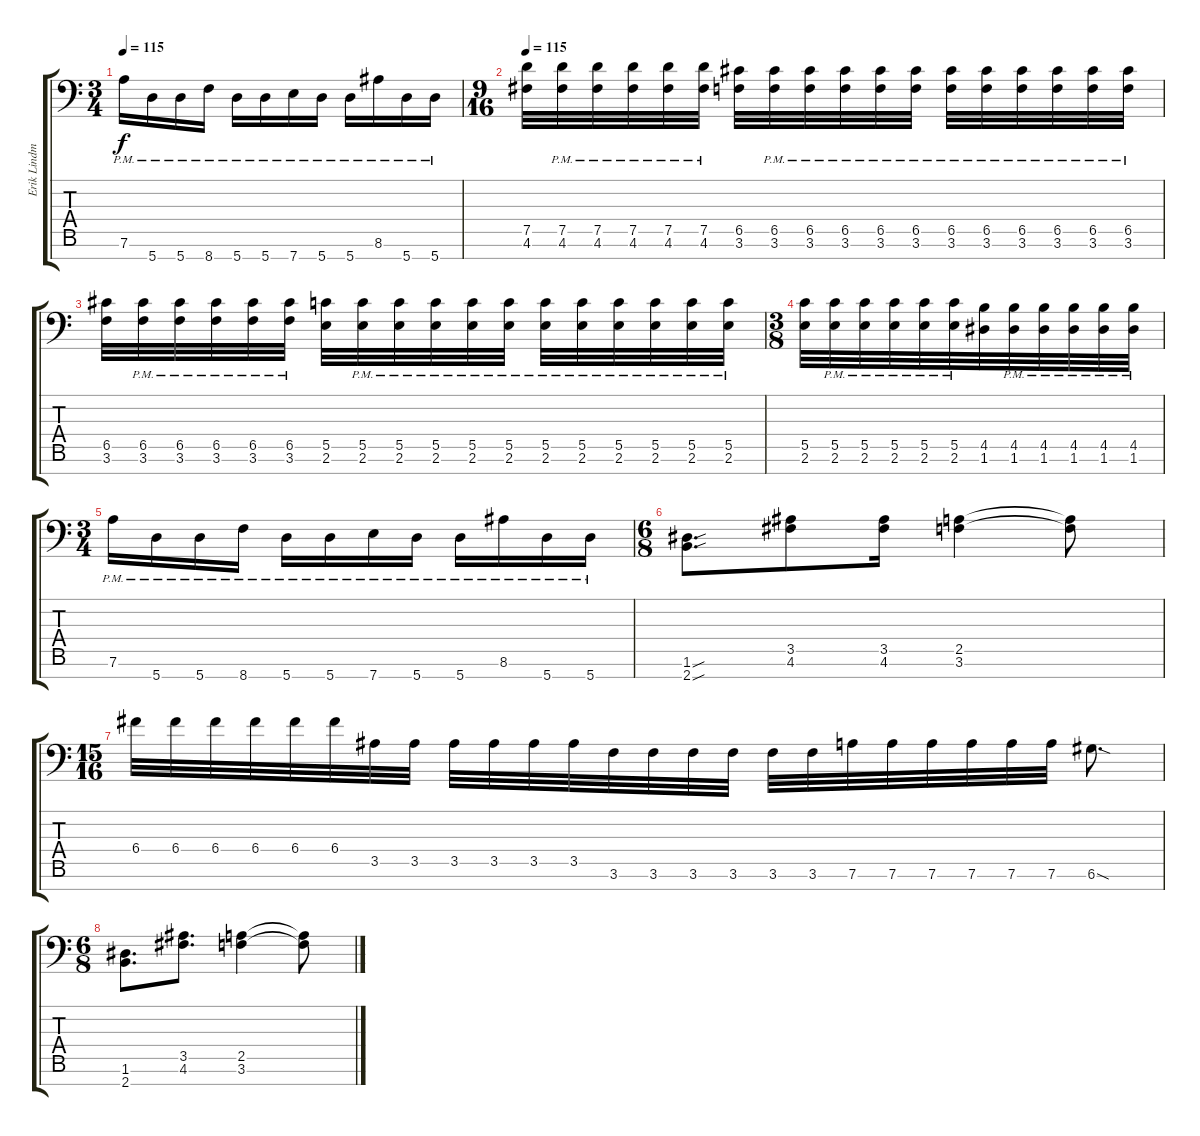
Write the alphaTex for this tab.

\track ("Erik Lindmark" "Erik Lindm") {instrument distortionguitar}
\staff {score tabs}
\tuning (D4 A3 F3 C3 G2 D2 A1) {hide}
\ts (3 4)
\tempo 115
\clef f4
\ks c
7.6{pm}.16{dy f} 5.7{pm}.16 5.7{pm}.16 8.7{pm}.16 5.7{pm}.16 5.7{pm}.16 7.7{pm}.16 5.7{pm}.16 5.7{pm}.16 8.6{pm}.16 5.7{pm}.16 5.7{pm}.16 |
\ts (9 16)
\tempo 115
(7.5 4.6).32 (7.5{pm} 4.6{pm}).32 (7.5{pm} 4.6{pm}).32 (7.5{pm} 4.6{pm}).32 (7.5{pm} 4.6{pm}).32 (7.5{pm} 4.6{pm}).32 (6.5 3.6).32 (6.5{pm} 3.6{pm}).32 (6.5{pm} 3.6{pm}).32 (6.5{pm} 3.6{pm}).32 (6.5{pm} 3.6{pm}).32 (6.5{pm} 3.6{pm}).32 (6.5{pm} 3.6{pm}).32 (6.5{pm} 3.6{pm}).32 (6.5{pm} 3.6{pm}).32 (6.5{pm} 3.6{pm}).32 (6.5{pm} 3.6{pm}).32 (6.5{pm} 3.6{pm}).32 |
(6.5 3.6).32 (6.5{pm} 3.6{pm}).32 (6.5{pm} 3.6{pm}).32 (6.5{pm} 3.6{pm}).32 (6.5{pm} 3.6{pm}).32 (6.5{pm} 3.6{pm}).32 (5.5 2.6).32 (5.5{pm} 2.6{pm}).32 (5.5{pm} 2.6{pm}).32 (5.5{pm} 2.6{pm}).32 (5.5{pm} 2.6{pm}).32 (5.5{pm} 2.6{pm}).32 (5.5{pm} 2.6{pm}).32 (5.5{pm} 2.6{pm}).32 (5.5{pm} 2.6{pm}).32 (5.5{pm} 2.6{pm}).32 (5.5{pm} 2.6{pm}).32 (5.5{pm} 2.6{pm}).32 |
\ts (3 8)
(5.5 2.6).32 (5.5{pm} 2.6{pm}).32 (5.5{pm} 2.6{pm}).32 (5.5{pm} 2.6{pm}).32 (5.5{pm} 2.6{pm}).32 (5.5{pm} 2.6{pm}).32 (4.5 1.6).32 (4.5{pm} 1.6{pm}).32 (4.5{pm} 1.6{pm}).32 (4.5{pm} 1.6{pm}).32 (4.5{pm} 1.6{pm}).32 (4.5{pm} 1.6{pm}).32 |
\ts (3 4)
7.6{pm}.16 5.7{pm}.16 5.7{pm}.16 8.7{pm}.16 5.7{pm}.16 5.7{pm}.16 7.7{pm}.16 5.7{pm}.16 5.7{pm}.16 8.6{pm}.16 5.7{pm}.16 5.7{pm}.16 |
\ts (6 8)
(1.6{sou} 2.7{sou}).8{d} (3.5 4.6).8 (3.5 4.6).16 (2.5 3.6).4 (2.5{t} 3.6{t}).8 |
\ts (15 16)
6.4.32 6.4.32 6.4.32 6.4.32 6.4.32 6.4.32 3.5.32 3.5.32 3.5.32 3.5.32 3.5.32 3.5.32 3.6.32 3.6.32 3.6.32 3.6.32 3.6.32 3.6.32 7.6.32 7.6.32 7.6.32 7.6.32 7.6.32 7.6.32 6.6{sod}.8{d} |
\ts (6 8)
(1.6 2.7).8{d} (3.5 4.6).8{d} (2.5 3.6).4 (2.5{t} 3.6{t}).8
